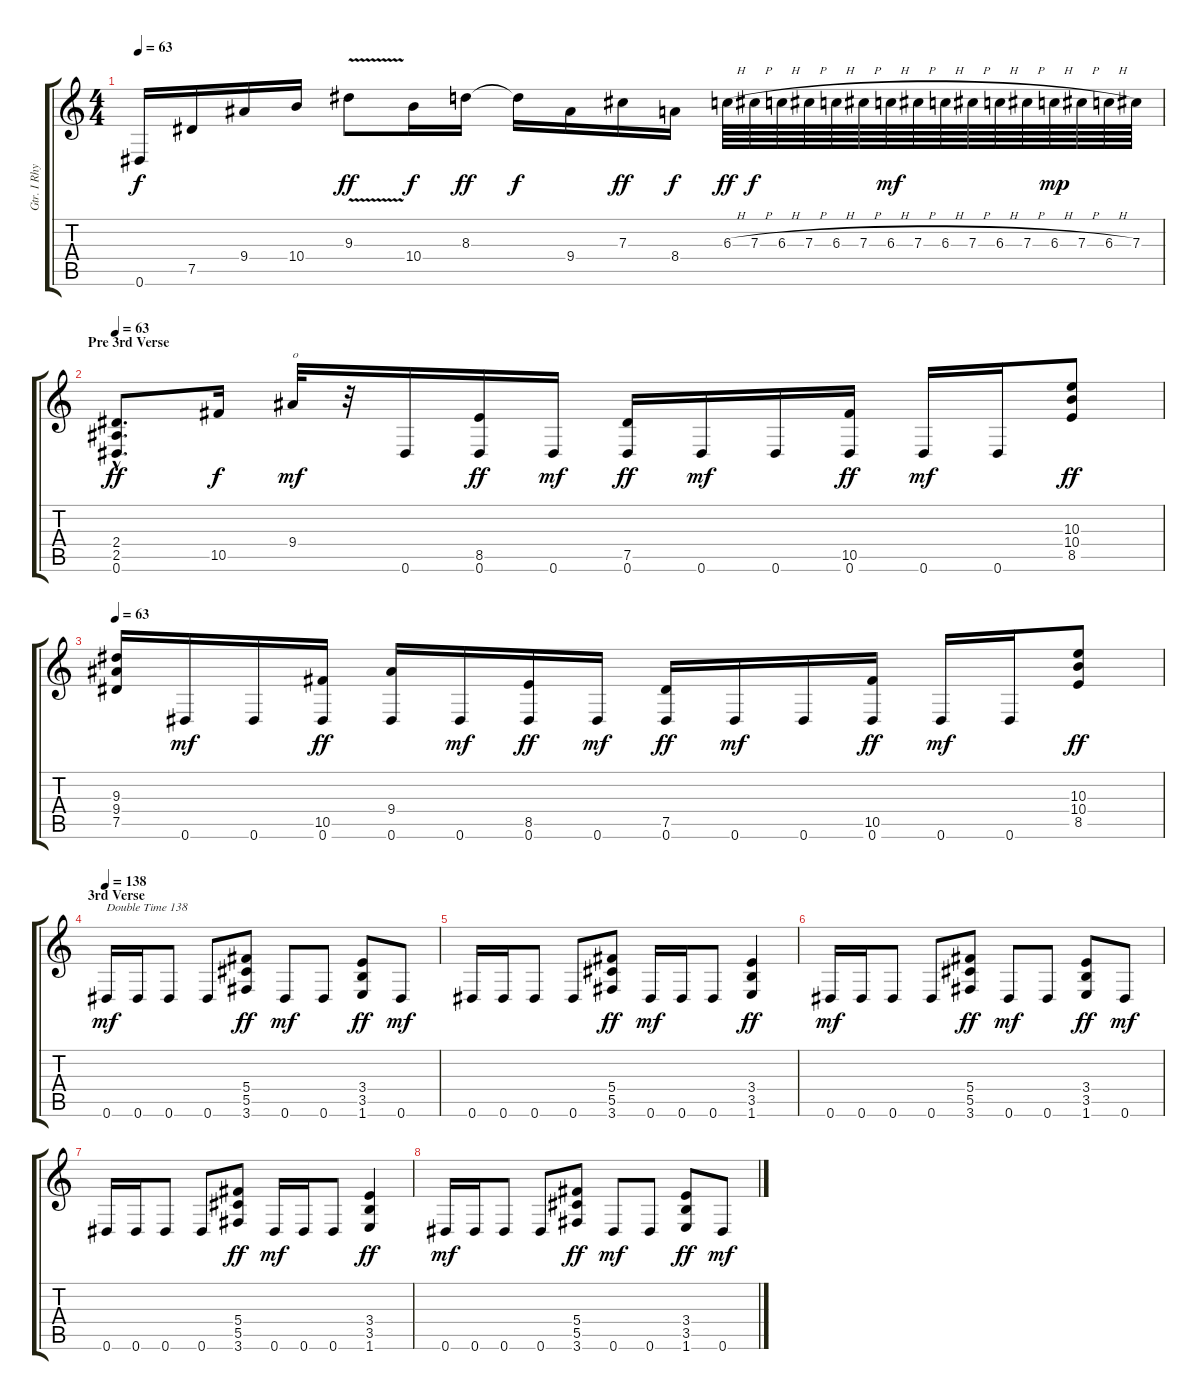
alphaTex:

\track ("Gtr. I Rhytm" "Gtr. I Rhy") {instrument overdrivenguitar}
\staff {score tabs}
\tuning (Eb4 Bb3 Gb3 Db3 Ab2 Eb2) {hide}
\ts (4 4)
\tempo 63
\clef g2
\ks c
0.6.16{dy f} 7.5.16 9.4.16 10.4.16 9.3{v}.8{dy ff} 10.4.16{dy f} 8.3.16{dy ff} 8.3{t}.16{dy f} 9.4.16 7.3.16{dy ff} 8.4.16{dy f} 6.3{h}.64{dy ff} 7.3{h}.64{dy f} 6.3{h}.64 7.3{h}.64 6.3{h}.64 7.3{h}.64 6.3{h}.64{dy mf} 7.3{h}.64 6.3{h}.64 7.3{h}.64 6.3{h}.64 7.3{h}.64 6.3{h}.64{dy mp} 7.3{h}.64 6.3{h}.64 7.3.64 |
\section ("" "Pre 3rd Verse")
\tempo 63
(2.4{hac} 2.5{hac} 0.6{hac}).8{d dy ff} 10.5.16{dy f} 9.4.32{txt "o" dy mf} r.32 0.6.16 (8.5 0.6).16{dy ff} 0.6.16{dy mf} (7.5 0.6).16{dy ff} 0.6.16{dy mf} 0.6.16 (10.5 0.6).16{dy ff} 0.6.16{dy mf} 0.6.16 (10.3 10.4 8.5).8{dy ff} |
\tempo 63
(9.3 9.4 7.5).16 0.6.16{dy mf} 0.6.16 (10.5 0.6).16{dy ff} (9.4 0.6).16 0.6.16{dy mf} (8.5 0.6).16{dy ff} 0.6.16{dy mf} (7.5 0.6).16{dy ff} 0.6.16{dy mf} 0.6.16 (10.5 0.6).16{dy ff} 0.6.16{dy mf} 0.6.16 (10.3 10.4 8.5).8{dy ff} |
\section ("" "3rd Verse")
\tempo 138
0.6.16{txt "Double Time 138" dy mf} 0.6.16 0.6.8 0.6.8 (5.4 5.5 3.6).8{dy ff} 0.6.8{dy mf} 0.6.8 (3.4 3.5 1.6).8{dy ff} 0.6.8{dy mf} |
0.6.16 0.6.16 0.6.8 0.6.8 (5.4 5.5 3.6).8{dy ff} 0.6.16{dy mf} 0.6.16 0.6.8 (3.4 3.5 1.6).4{dy ff} |
0.6.16{dy mf} 0.6.16 0.6.8 0.6.8 (5.4 5.5 3.6).8{dy ff} 0.6.8{dy mf} 0.6.8 (3.4 3.5 1.6).8{dy ff} 0.6.8{dy mf} |
0.6.16 0.6.16 0.6.8 0.6.8 (5.4 5.5 3.6).8{dy ff} 0.6.16{dy mf} 0.6.16 0.6.8 (3.4 3.5 1.6).4{dy ff} |
0.6.16{dy mf} 0.6.16 0.6.8 0.6.8 (5.4 5.5 3.6).8{dy ff} 0.6.8{dy mf} 0.6.8 (3.4 3.5 1.6).8{dy ff} 0.6.8{dy mf}
